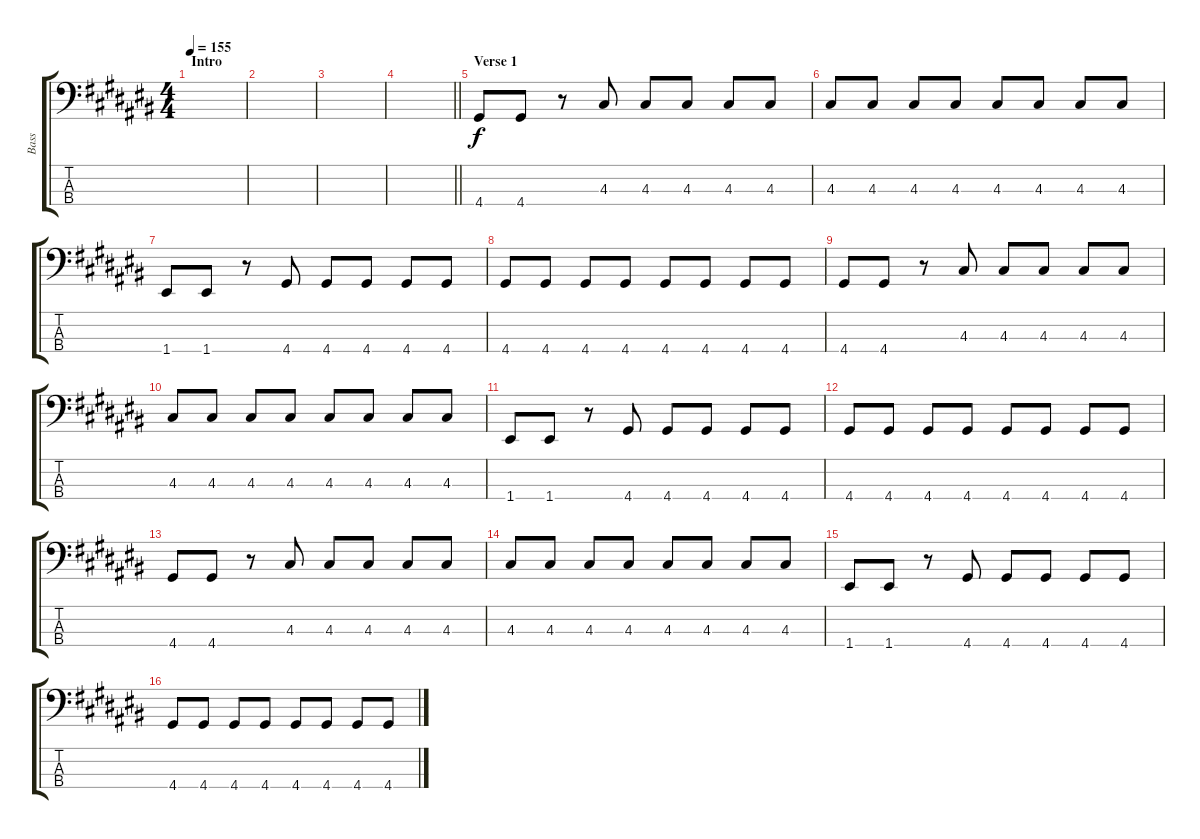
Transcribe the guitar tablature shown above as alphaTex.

\track ("Bass" "Bass") {instrument electricbasspick}
\staff {score tabs}
\tuning (G2 D2 A1 E1) {hide}
\ts (4 4)
\section ("" "Intro")
\tempo 155
\clef f4
\ks c#
|
|
|
\barLineRight lightlight
|
\section ("" "Verse 1")
4.4.8 4.4.8 r.8 4.3.8 4.3.8 4.3.8 4.3.8 4.3.8 |
4.3.8 4.3.8 4.3.8 4.3.8 4.3.8 4.3.8 4.3.8 4.3.8 |
1.4.8 1.4.8 r.8 4.4.8 4.4.8 4.4.8 4.4.8 4.4.8 |
4.4.8 4.4.8 4.4.8 4.4.8 4.4.8 4.4.8 4.4.8 4.4.8 |
4.4.8 4.4.8 r.8 4.3.8 4.3.8 4.3.8 4.3.8 4.3.8 |
4.3.8 4.3.8 4.3.8 4.3.8 4.3.8 4.3.8 4.3.8 4.3.8 |
1.4.8 1.4.8 r.8 4.4.8 4.4.8 4.4.8 4.4.8 4.4.8 |
4.4.8 4.4.8 4.4.8 4.4.8 4.4.8 4.4.8 4.4.8 4.4.8 |
4.4.8 4.4.8 r.8 4.3.8 4.3.8 4.3.8 4.3.8 4.3.8 |
4.3.8 4.3.8 4.3.8 4.3.8 4.3.8 4.3.8 4.3.8 4.3.8 |
1.4.8 1.4.8 r.8 4.4.8 4.4.8 4.4.8 4.4.8 4.4.8 |
4.4.8 4.4.8 4.4.8 4.4.8 4.4.8 4.4.8 4.4.8 4.4.8
